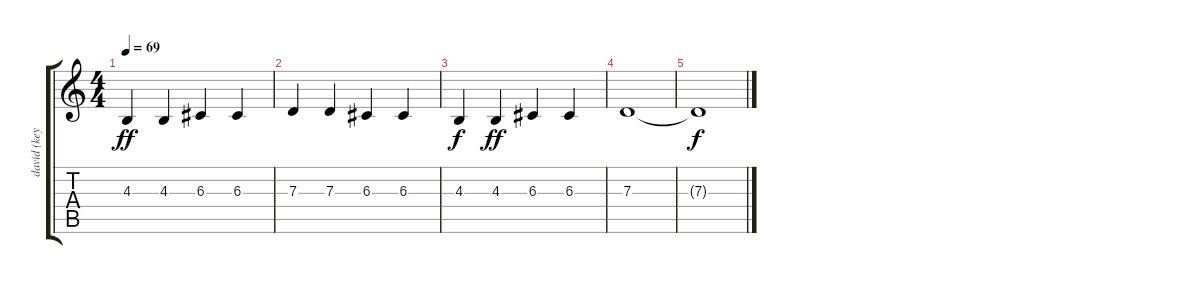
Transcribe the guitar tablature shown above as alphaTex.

\track ("david (keyboard)" "david (key") {instrument brightacousticpiano}
\staff {score tabs}
\tuning (E4 B3 G3 D3 A2 E2) {hide}
\ts (4 4)
\tempo 69
\clef g2
\ks c
4.3.4{dy ff} 4.3.4 6.3.4 6.3.4 |
7.3.4 7.3.4 6.3.4 6.3.4 |
4.3.4{dy f} 4.3.4{dy ff} 6.3.4 6.3.4 |
7.3.1 |
7.3{t}.1{dy f}
